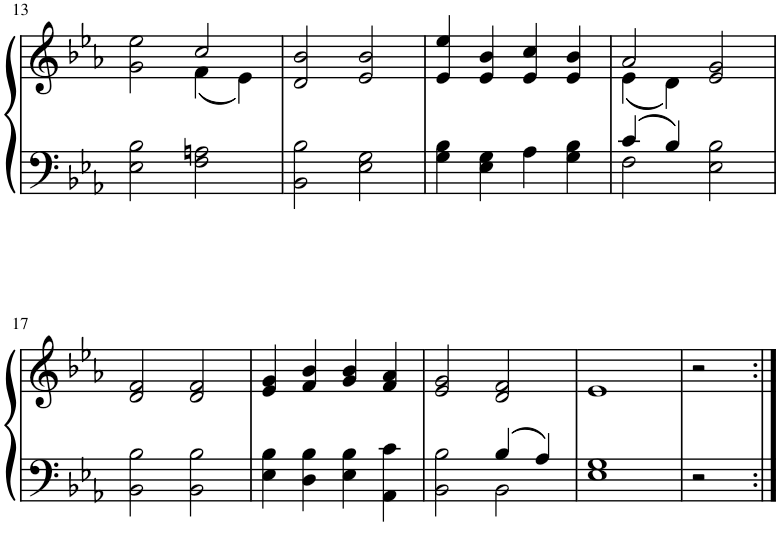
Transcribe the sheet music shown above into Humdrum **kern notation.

**kern	**kern
*part1	*part1
*staff2	*staff1
*I"Piano	*
*I'Pno.	*
!!LO:PB:g=z
*clefF4	*clefG2
*k[b-e-a-]	*k[b-e-a-]
*M4/4	*M4/4
=13	=13
*	*^
2E-\ 2B-\	2g\ 2ee-\	2ryy
2F\ 2An\	2cc/	(4f\
.	.	4e-\)
*	*v	*v
=14	=14
2BB-\ 2B-\	2d/ 2b-/
2E-\ 2G\	2e-/ 2b-/
=15	=15
4G\ 4B-\	4e-/ 4ee-/
4E-\ 4G\	4e-/ 4b-/
4A-\	4e-/ 4cc/
4G\ 4B-\	4e-/ 4b-/
=16	=16
*^	*^
4c/	2F\	2a-/	(4e-\
4B-/	.	.	4d\)
2ryy	2E-\ 2B-\	2e-/ 2g/	2ryy
*v	*v	*	*
*	*v	*v
!!LO:LB:g=z
=17	=17
2BB-\ 2B-\	2d/ 2f/
2BB-\ 2B-\	2d/ 2f/
=18	=18
4E-\ 4B-\	4e-/ 4g/
4D\ 4B-\	4f/ 4b-/
4E-\ 4B-\	4g/ 4b-/
4AA-\ 4c\	4f/ 4a-/
=19	=19
*^	*
2ryy	2BB-\ 2B-\	2e-/ 2g/
4B-/	2BB-\	2d/ 2f/
4A-/	.	.
*v	*v	*
=20	=20
1E- 1G	1e-
=21	=21
2r	2r
=:|!	=:|!
*-	*-
